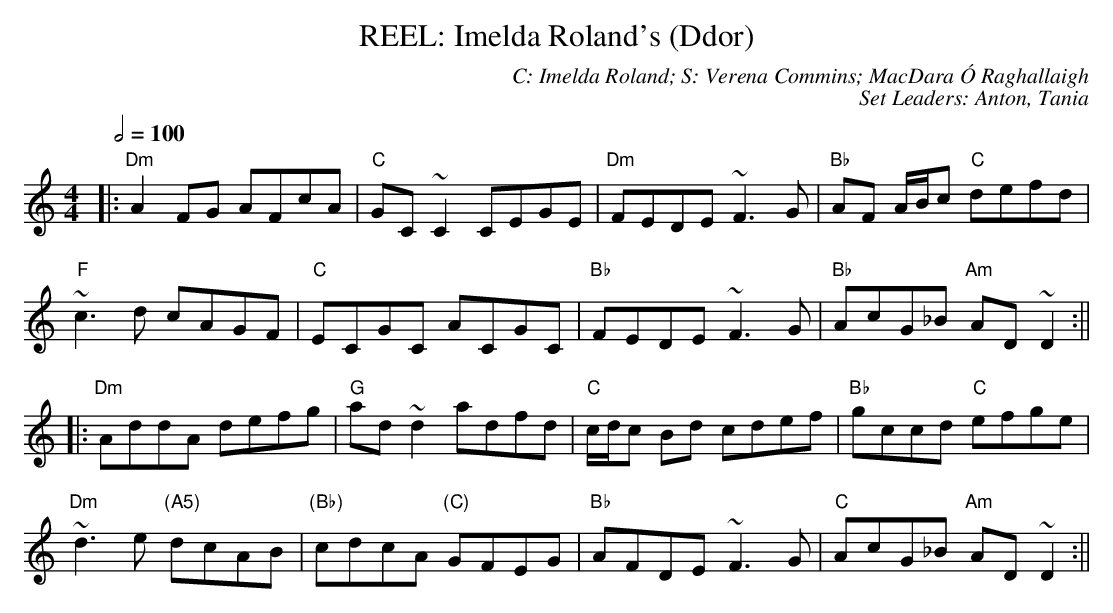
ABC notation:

X:1
T: REEL: Imelda Roland's (Ddor)
C: C: Imelda Roland; S: Verena Commins; MacDara Ó Raghallaigh
C: Set Leaders: Anton, Tania
M: 4/4
L: 1/8
Q: 1/2=100
K: Ddor
|:"Dm"A2 FG AFcA|"C"GC~C2 CEGE|"Dm"FEDE ~F3G|"Bb"AF A/B/c "C"defd|
"F"~c3d cAGF|"C"ECGC ACGC|"Bb"FEDE ~F3G|"Bb"AcG_B "Am"AD~D2:||
|:"Dm"AddA defg|"G"ad~d2 adfd|"C"c/d/c Bd cdef|"Bb"gccd "C"efge|
"Dm"~d3e "(A5)"dcAB|"(Bb)"cdcA "(C)"GFEG|"Bb"AFDE ~F3G|"C"AcG_B "Am"AD~D2:||
